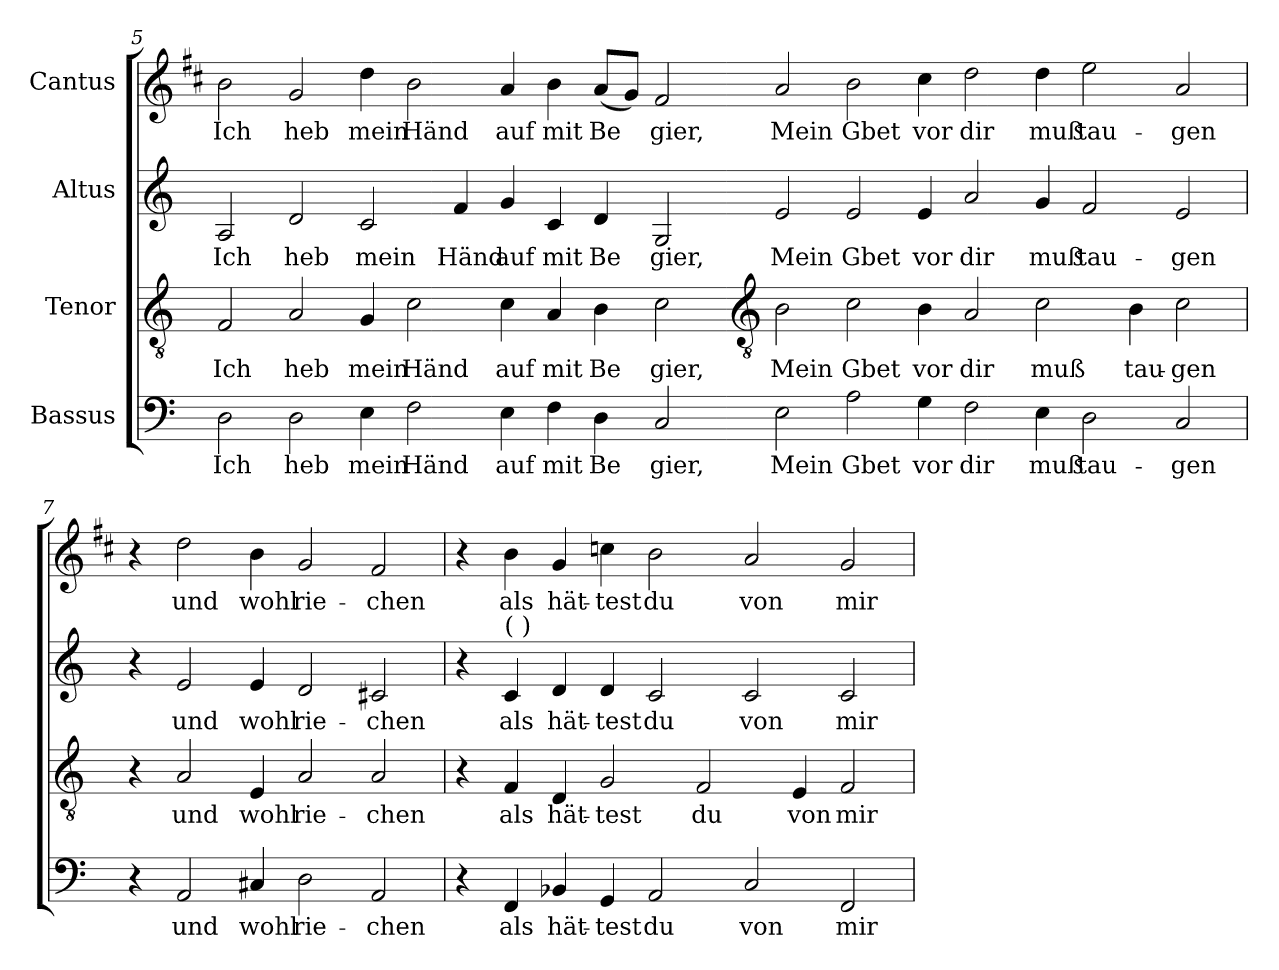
**kern	**text	**kern	**text	**kern	**text	**kern	**text
*part4	*part4	*part3	*part3	*part2	*part2	*part1	*part1
*staff4	*staff4	*staff3	*staff3	*staff2	*staff2	*staff1	*staff1
*I"Bassus	*	*I"Tenor	*	*I"Altus	*	*I"Cantus	*
*clefF4	*	*clefGv2	*	*clefG2	*	*clefG2	*
*	*	*	*	*	*	*ITrd1c2	*
*k[]	*	*k[]	*	*k[]	*	*k[]	*
*C:	*	*C:	*	*C:	*	*C:	*
=5	=5	=5	=5	=5	=5	=5	=5
!	!LO:LY:b	!	!LO:LY:b	!	!LO:LY:b	!	!LO:LY:b
2D	Ich	2F	Ich	2A	Ich	2a	Ich
!	!LO:LY:b	!	!LO:LY:b	!	!LO:LY:b	!	!LO:LY:b
2D	heb	2A	heb	2d	heb	2f	heb
!	!LO:LY:b	!	!LO:LY:b	!	!LO:LY:b	!	!LO:LY:b
4E	mein	4G	mein	2c	mein	4cc	mein
!	!LO:LY:b	!	!LO:LY:b	!	!	!	!LO:LY:b
2F	Händ	2c	Händ	.	.	2a	Händ
!	!	!	!	!	!LO:LY:b	!	!
.	.	.	.	4f	Händ	.	.
!	!LO:LY:b	!	!LO:LY:b	!	!LO:LY:b	!	!LO:LY:b
4E	auf	4c	auf	4g	auf	4g	auf
!	!LO:LY:b	!	!LO:LY:b	!	!LO:LY:b	!	!LO:LY:b
4F	mit	4A	mit	4c	mit	4a	mit
!	!LO:LY:b	!	!LO:LY:b	!	!LO:LY:b	!	!LO:LY:b
4D	Be	4B	Be	4d	Be	(<8gL	Be
.	.	.	.	.	.	8fJ)	.
!	!LO:LY:b	!	!LO:LY:b	!	!LO:LY:b	!	!LO:LY:b
2C	gier,	2c	gier,	2G	gier,	2e	gier,
!!LO:LB:g=z
=6-	=6-	=6-	=6-	=6-	=6-	=6-	=6-
*	*	*clefGv2	*	*	*	*	*
!	!LO:LY:b	!	!LO:LY:b	!	!LO:LY:b	!	!LO:LY:b
2E	Mein	2B	Mein	2e	Mein	2g	Mein
!	!LO:LY:b	!	!LO:LY:b	!	!LO:LY:b	!	!LO:LY:b
2A	Gbet	2c	Gbet	2e	Gbet	2a	Gbet
!	!LO:LY:b	!	!LO:LY:b	!	!LO:LY:b	!	!LO:LY:b
4G	vor	4B	vor	4e	vor	4b	vor
!	!LO:LY:b	!	!LO:LY:b	!	!LO:LY:b	!	!LO:LY:b
2F	dir	2A	dir	2a	dir	2cc	dir
!	!LO:LY:b	!	!LO:LY:b	!	!LO:LY:b	!	!LO:LY:b
4E	muß	2c	muß	4g	muß	4cc	muß
!	!LO:LY:b	!	!	!	!LO:LY:b	!	!LO:LY:b
2D	tau-	.	.	2f	tau-	2dd	tau-
!	!	!	!LO:LY:b	!	!	!	!
.	.	4B	tau-	.	.	.	.
!	!LO:LY:b	!	!LO:LY:b	!	!LO:LY:b	!	!LO:LY:b
2C	-gen	2c	-gen	2e	-gen	2g	-gen
=7	=7	=7	=7	=7	=7	=7	=7
4r	.	4r	.	4r	.	4r	.
!	!LO:LY:b	!	!LO:LY:b	!	!LO:LY:b	!	!LO:LY:b
2AA	und	2A	und	2e	und	2cc	und
!	!LO:LY:b	!	!LO:LY:b	!	!LO:LY:b	!	!LO:LY:b
4C#X	wohl	4E	wohl	4e	wohl	4a	wohl
!	!LO:LY:b	!	!LO:LY:b	!	!LO:LY:b	!	!LO:LY:b
2D	rie-	2A	rie-	2d	rie-	2f	rie-
!	!LO:LY:b	!	!LO:LY:b	!	!LO:LY:b	!	!LO:LY:b
2AA	-chen	2A	-chen	2c#X	-chen	2e	-chen
=8	=8	=8	=8	=8	=8	=8	=8
4r	.	4r	.	4r	.	4r	.
!	!	!	!	!LO:TX:a:t=(  )	!	!	!
!	!LO:LY:b	!	!LO:LY:b	!	!LO:LY:b	!	!LO:LY:b
4FF	als	4F	als	4c	als	4a	als
!	!LO:LY:b	!	!LO:LY:b	!	!LO:LY:b	!	!LO:LY:b
4BB-X	hät-	4D	hät-	4d	hät-	4f	hät-
!	!LO:LY:b	!	!LO:LY:b	!	!LO:LY:b	!	!LO:LY:b
4GG	-test	2G	-test	4d	-test	4b-X	-test
!	!LO:LY:b	!	!	!	!LO:LY:b	!	!LO:LY:b
2AA	du	.	.	2c	du	2a	du
!	!	!	!LO:LY:b	!	!	!	!
.	.	2F	du	.	.	.	.
!	!LO:LY:b	!	!	!	!LO:LY:b	!	!LO:LY:b
2C	von	.	.	2c	von	2g	von
!	!	!	!LO:LY:b	!	!	!	!
.	.	4E	von	.	.	.	.
!	!LO:LY:b	!	!LO:LY:b	!	!LO:LY:b	!	!LO:LY:b
2FF	mir	2F	mir	2c	mir	2f	mir
=	=	=	=	=	=	=	=
*-	*-	*-	*-	*-	*-	*-	*-
